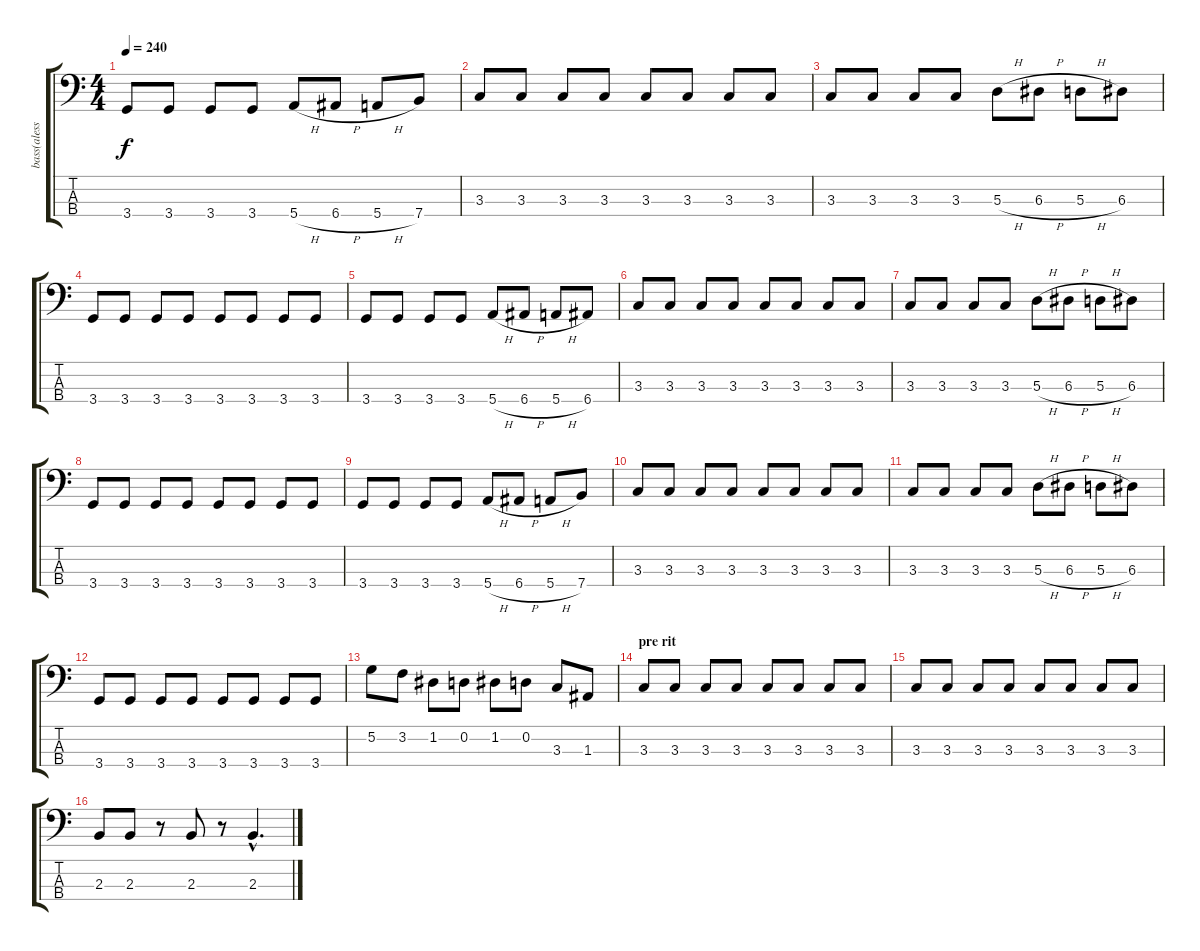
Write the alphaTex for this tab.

\track ("bass(alessandro lotta)" "bass(aless") {instrument electricbassfinger}
\staff {score tabs}
\tuning (G2 D2 A1 E1) {hide}
\ts (4 4)
\tempo 240
\clef f4
\ks c
3.4.8{dy f} 3.4.8 3.4.8 3.4.8 5.4{h}.8 6.4{h}.8 5.4{h}.8 7.4.8 |
3.3.8 3.3.8 3.3.8 3.3.8 3.3.8 3.3.8 3.3.8 3.3.8 |
3.3.8 3.3.8 3.3.8 3.3.8 5.3{h}.8 6.3{h}.8 5.3{h}.8 6.3.8 |
3.4.8 3.4.8 3.4.8 3.4.8 3.4.8 3.4.8 3.4.8 3.4.8 |
3.4.8 3.4.8 3.4.8 3.4.8 5.4{h}.8 6.4{h}.8 5.4{h}.8 6.4.8 |
3.3.8 3.3.8 3.3.8 3.3.8 3.3.8 3.3.8 3.3.8 3.3.8 |
3.3.8 3.3.8 3.3.8 3.3.8 5.3{h}.8 6.3{h}.8 5.3{h}.8 6.3.8 |
3.4.8 3.4.8 3.4.8 3.4.8 3.4.8 3.4.8 3.4.8 3.4.8 |
3.4.8 3.4.8 3.4.8 3.4.8 5.4{h}.8 6.4{h}.8 5.4{h}.8 7.4.8 |
3.3.8 3.3.8 3.3.8 3.3.8 3.3.8 3.3.8 3.3.8 3.3.8 |
3.3.8 3.3.8 3.3.8 3.3.8 5.3{h}.8 6.3{h}.8 5.3{h}.8 6.3.8 |
3.4.8 3.4.8 3.4.8 3.4.8 3.4.8 3.4.8 3.4.8 3.4.8 |
5.2.8 3.2.8 1.2.8 0.2.8 1.2.8 0.2.8 3.3.8 1.3.8 |
\section ("" "pre rit")
3.3.8 3.3.8 3.3.8 3.3.8 3.3.8 3.3.8 3.3.8 3.3.8 |
3.3.8 3.3.8 3.3.8 3.3.8 3.3.8 3.3.8 3.3.8 3.3.8 |
2.3.8 2.3.8 r.8 2.3.8 r.8 2.3{hac}.4{d}
